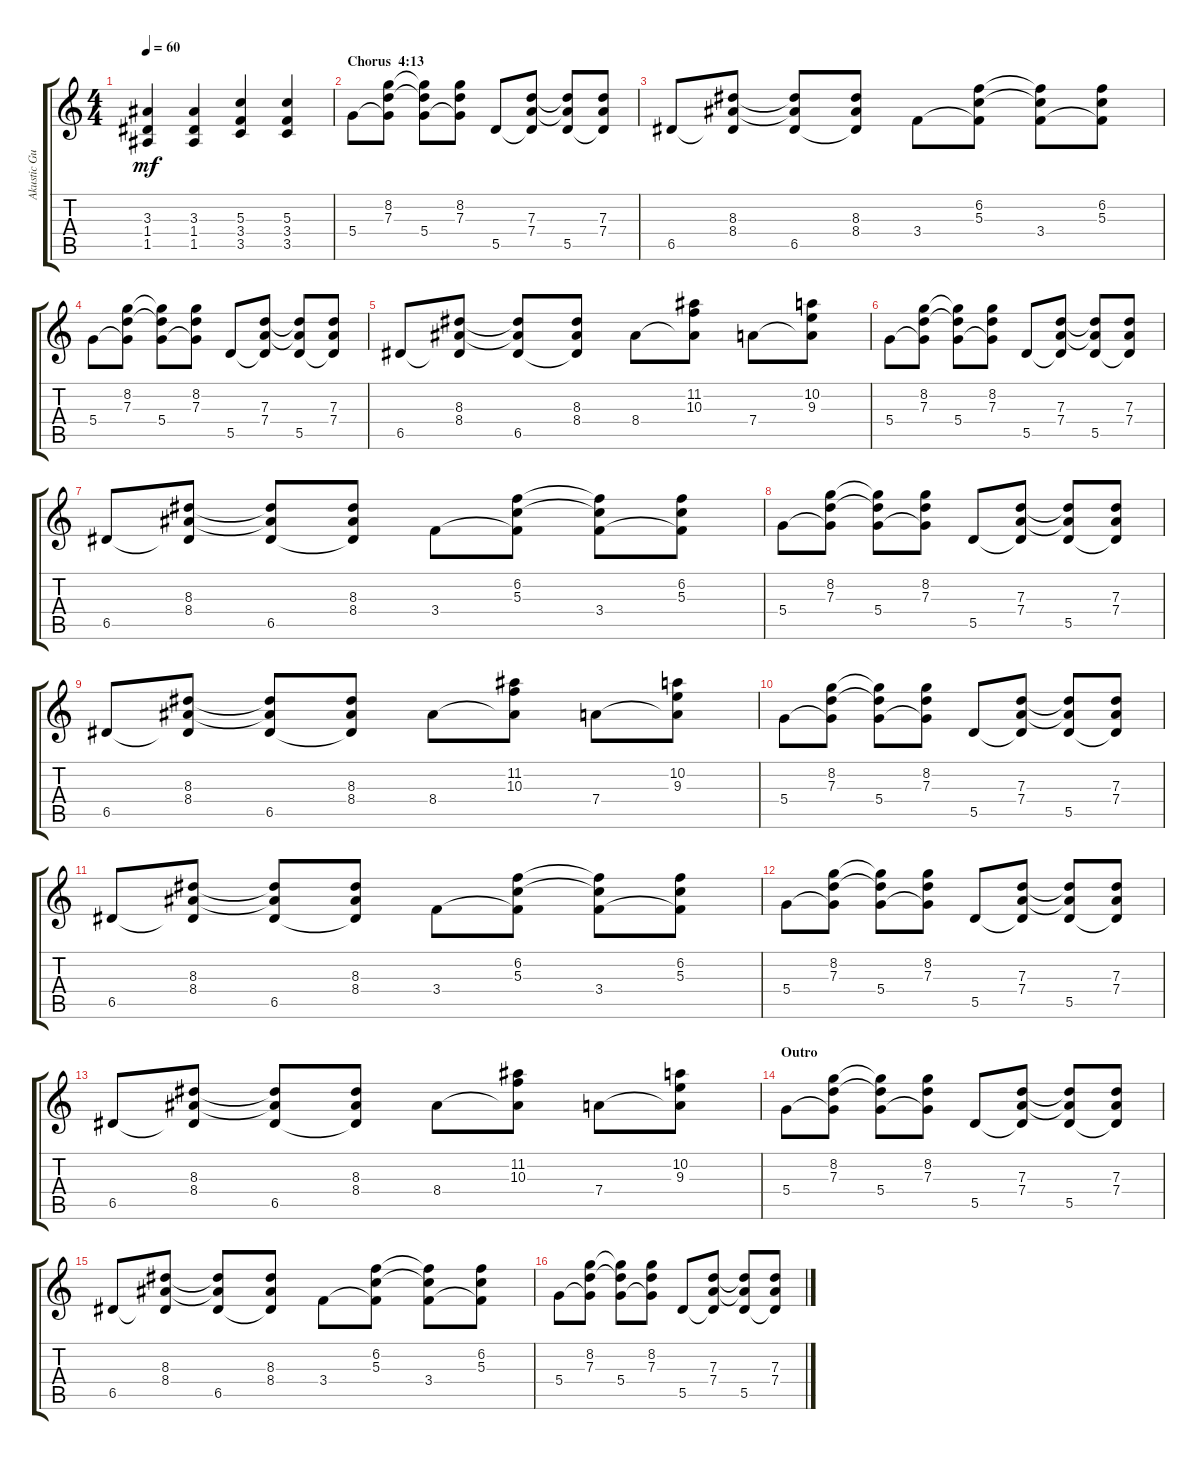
\track ("Akustic Guitar tuned to E" "Akustic Gu") {instrument acousticguitarsteel}
\staff {score tabs}
\tuning (E4 B3 G3 D3 A2 E2) {hide}
\ts (4 4)
\tempo 60
\clef g2
\ks c
(3.3 1.4 1.5).4{dy mf} (3.3 1.4 1.5).4 (5.3 3.4 3.5).4 (5.3 3.4 3.5).4 |
\section ("" "Chorus  4:13")
5.4.8 (8.2 7.3 5.4{t}).8 (8.2{t} 7.3{t} 5.4).8 (8.2 7.3 5.4{t}).8 5.5.8 (7.3 7.4 5.5{t}).8 (7.3{t} 7.4{t} 5.5).8 (7.3 7.4 5.5{t}).8 |
6.5.8 (8.3 8.4 6.5{t}).8 (8.3{t} 8.4{t} 6.5).8 (8.3 8.4 6.5{t}).8 3.4.8 (6.2 5.3 3.4{t}).8 (6.2{t} 5.3{t} 3.4).8 (6.2 5.3 3.4{t}).8 |
5.4.8 (8.2 7.3 5.4{t}).8 (8.2{t} 7.3{t} 5.4).8 (8.2 7.3 5.4{t}).8 5.5.8 (7.3 7.4 5.5{t}).8 (7.3{t} 7.4{t} 5.5).8 (7.3 7.4 5.5{t}).8 |
6.5.8 (8.3 8.4 6.5{t}).8 (8.3{t} 8.4{t} 6.5).8 (8.3 8.4 6.5{t}).8 8.4.8 (11.2 10.3 8.4{t}).8 7.4.8 (10.2 9.3 7.4{t}).8 |
5.4.8 (8.2 7.3 5.4{t}).8 (8.2{t} 7.3{t} 5.4).8 (8.2 7.3 5.4{t}).8 5.5.8 (7.3 7.4 5.5{t}).8 (7.3{t} 7.4{t} 5.5).8 (7.3 7.4 5.5{t}).8 |
6.5.8 (8.3 8.4 6.5{t}).8 (8.3{t} 8.4{t} 6.5).8 (8.3 8.4 6.5{t}).8 3.4.8 (6.2 5.3 3.4{t}).8 (6.2{t} 5.3{t} 3.4).8 (6.2 5.3 3.4{t}).8 |
5.4.8 (8.2 7.3 5.4{t}).8 (8.2{t} 7.3{t} 5.4).8 (8.2 7.3 5.4{t}).8 5.5.8 (7.3 7.4 5.5{t}).8 (7.3{t} 7.4{t} 5.5).8 (7.3 7.4 5.5{t}).8 |
6.5.8 (8.3 8.4 6.5{t}).8 (8.3{t} 8.4{t} 6.5).8 (8.3 8.4 6.5{t}).8 8.4.8 (11.2 10.3 8.4{t}).8 7.4.8 (10.2 9.3 7.4{t}).8 |
5.4.8 (8.2 7.3 5.4{t}).8 (8.2{t} 7.3{t} 5.4).8 (8.2 7.3 5.4{t}).8 5.5.8 (7.3 7.4 5.5{t}).8 (7.3{t} 7.4{t} 5.5).8 (7.3 7.4 5.5{t}).8 |
6.5.8 (8.3 8.4 6.5{t}).8 (8.3{t} 8.4{t} 6.5).8 (8.3 8.4 6.5{t}).8 3.4.8 (6.2 5.3 3.4{t}).8 (6.2{t} 5.3{t} 3.4).8 (6.2 5.3 3.4{t}).8 |
5.4.8 (8.2 7.3 5.4{t}).8 (8.2{t} 7.3{t} 5.4).8 (8.2 7.3 5.4{t}).8 5.5.8 (7.3 7.4 5.5{t}).8 (7.3{t} 7.4{t} 5.5).8 (7.3 7.4 5.5{t}).8 |
6.5.8 (8.3 8.4 6.5{t}).8 (8.3{t} 8.4{t} 6.5).8 (8.3 8.4 6.5{t}).8 8.4.8 (11.2 10.3 8.4{t}).8 7.4.8 (10.2 9.3 7.4{t}).8 |
\section ("" "Outro")
5.4.8 (8.2 7.3 5.4{t}).8 (8.2{t} 7.3{t} 5.4).8 (8.2 7.3 5.4{t}).8 5.5.8 (7.3 7.4 5.5{t}).8 (7.3{t} 7.4{t} 5.5).8 (7.3 7.4 5.5{t}).8 |
6.5.8 (8.3 8.4 6.5{t}).8 (8.3{t} 8.4{t} 6.5).8 (8.3 8.4 6.5{t}).8 3.4.8 (6.2 5.3 3.4{t}).8 (6.2{t} 5.3{t} 3.4).8 (6.2 5.3 3.4{t}).8 |
5.4.8 (8.2 7.3 5.4{t}).8 (8.2{t} 7.3{t} 5.4).8 (8.2 7.3 5.4{t}).8 5.5.8 (7.3 7.4 5.5{t}).8 (7.3{t} 7.4{t} 5.5).8 (7.3 7.4 5.5{t}).8
